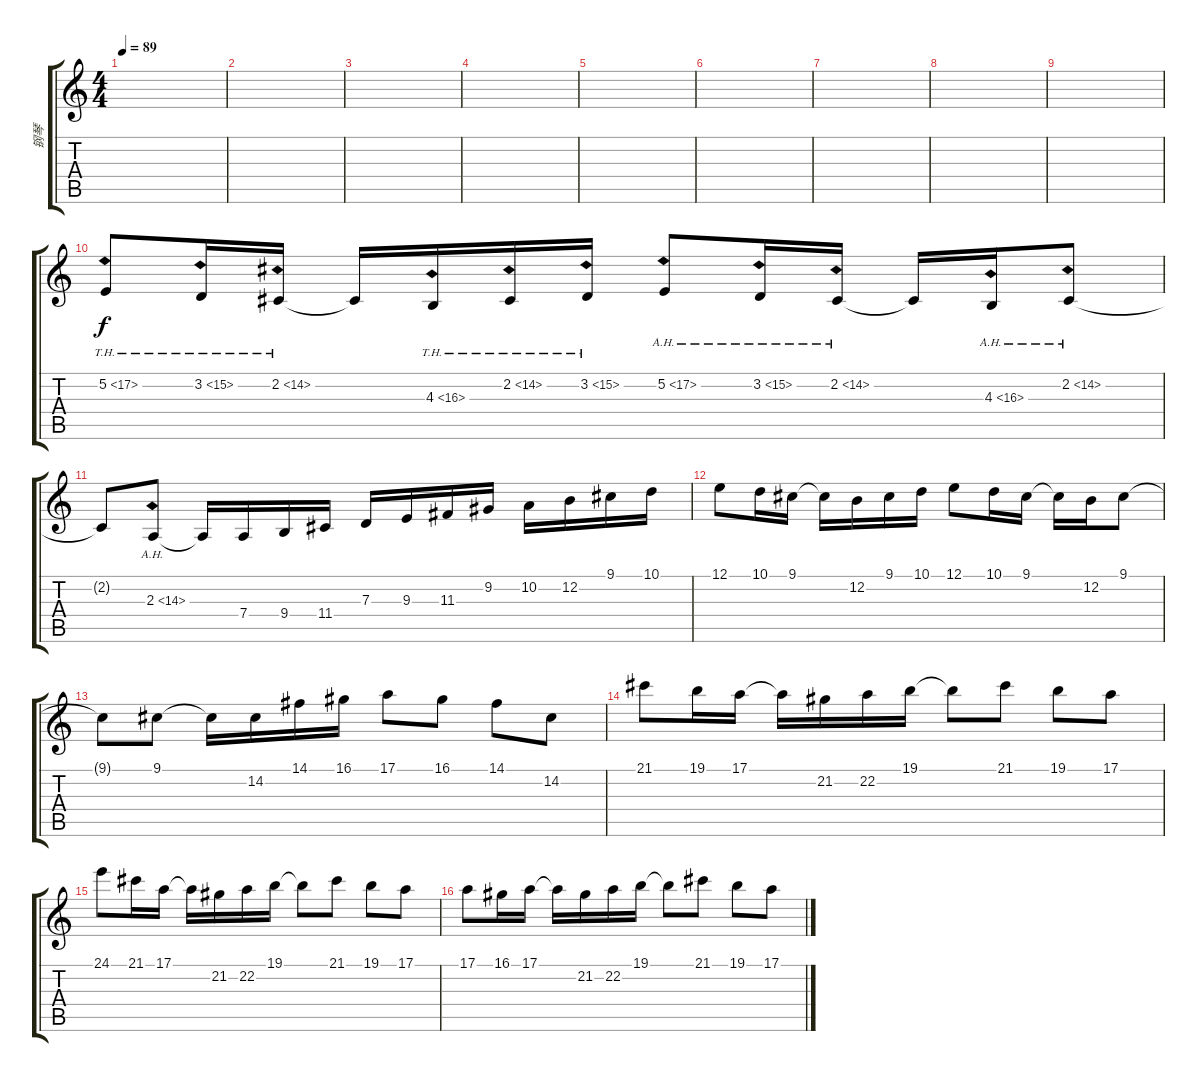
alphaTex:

\track ("钢琴" "钢琴") {instrument acousticgrandpiano}
\staff {score tabs}
\tuning (E4 B3 G3 D3 A2 E2) {hide}
\ts (4 4)
\tempo 89
\clef g2
\ks c
|
|
|
|
|
|
|
|
|
5.2{th 12}.8 3.2{th 12}.16 2.2{th 12}.16 2.2{t}.16 4.3{th 12}.16 2.2{th 12}.16 3.2{th 12}.16 5.2{ah 12}.8 3.2{ah 12}.16 2.2{ah 12}.16 2.2{t}.16 4.3{ah 12}.16 2.2{ah 12}.8 |
2.2{t}.8 2.3{ah 12}.8 2.3{t}.16 7.4.16 9.4.16 11.4.16 7.3.16 9.3.16 11.3.16 9.2.16 10.2.16 12.2.16 9.1.16 10.1.16 |
12.1.8 10.1.16 9.1.16 9.1{t}.16 12.2.16 9.1.16 10.1.16 12.1.8 10.1.16 9.1.16 9.1{t}.16 12.2.16 9.1.8 |
9.1{t}.8 9.1.8 9.1{t}.16 14.2.16 14.1.16 16.1.16 17.1.8 16.1.8 14.1.8 14.2.8 |
21.1.8 19.1.16 17.1.16 17.1{t}.16 21.2.16 22.2.16 19.1.16 19.1{t}.8 21.1.8 19.1.8 17.1.8 |
24.1.8 21.1.16 17.1.16 17.1{t}.16 21.2.16 22.2.16 19.1.16 19.1{t}.8 21.1.8 19.1.8 17.1.8 |
17.1.8 16.1.16 17.1.16 17.1{t}.16 21.2.16 22.2.16 19.1.16 19.1{t}.8 21.1.8 19.1.8 17.1.8
